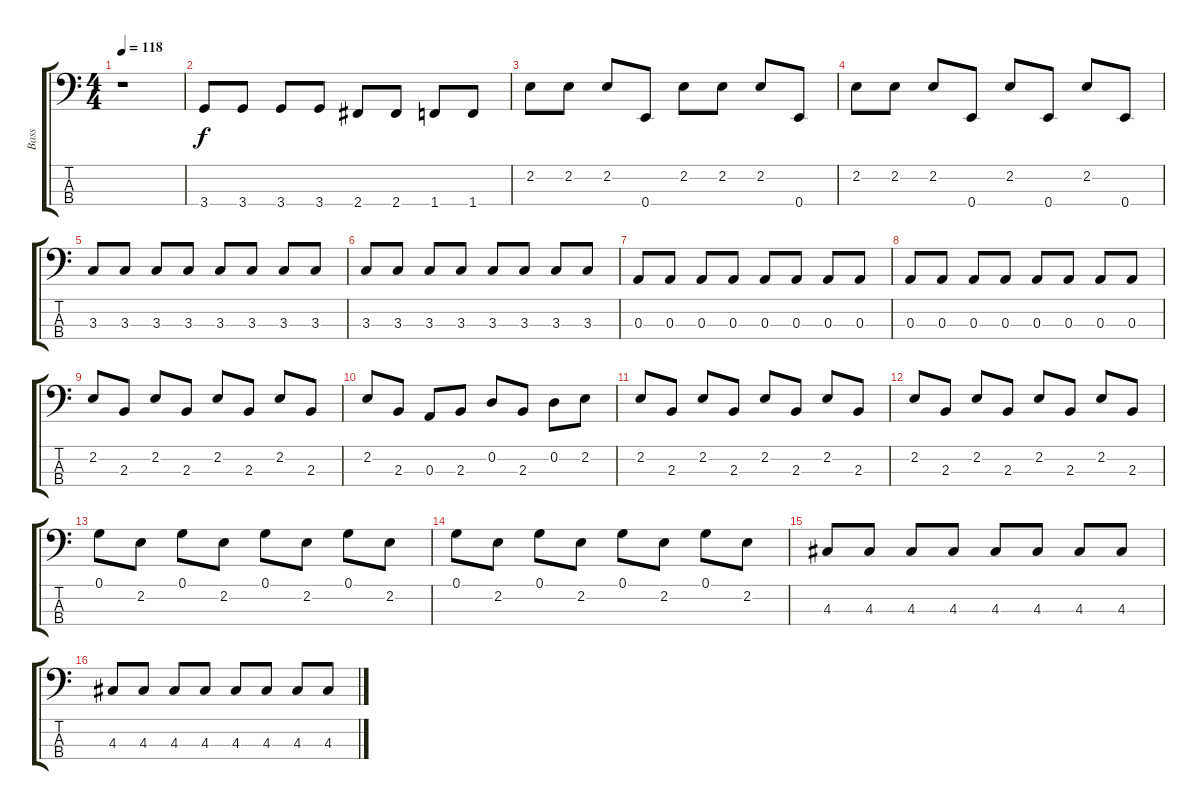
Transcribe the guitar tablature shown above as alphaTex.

\track ("Bass" "Bass") {instrument electricbasspick}
\staff {score tabs}
\tuning (G2 D2 A1 E1) {hide}
\ts (4 4)
\tempo 118
\clef f4
\ks c
r.1{dy f} |
3.4.8 3.4.8 3.4.8 3.4.8 2.4.8 2.4.8 1.4.8 1.4.8 |
2.2.8 2.2.8 2.2.8 0.4.8 2.2.8 2.2.8 2.2.8 0.4.8 |
2.2.8 2.2.8 2.2.8 0.4.8 2.2.8 0.4.8 2.2.8 0.4.8 |
3.3.8 3.3.8 3.3.8 3.3.8 3.3.8 3.3.8 3.3.8 3.3.8 |
3.3.8 3.3.8 3.3.8 3.3.8 3.3.8 3.3.8 3.3.8 3.3.8 |
0.3.8 0.3.8 0.3.8 0.3.8 0.3.8 0.3.8 0.3.8 0.3.8 |
0.3.8 0.3.8 0.3.8 0.3.8 0.3.8 0.3.8 0.3.8 0.3.8 |
2.2.8 2.3.8 2.2.8 2.3.8 2.2.8 2.3.8 2.2.8 2.3.8 |
2.2.8 2.3.8 0.3.8 2.3.8 0.2.8 2.3.8 0.2.8 2.2.8 |
2.2.8 2.3.8 2.2.8 2.3.8 2.2.8 2.3.8 2.2.8 2.3.8 |
2.2.8 2.3.8 2.2.8 2.3.8 2.2.8 2.3.8 2.2.8 2.3.8 |
0.1.8 2.2.8 0.1.8 2.2.8 0.1.8 2.2.8 0.1.8 2.2.8 |
0.1.8 2.2.8 0.1.8 2.2.8 0.1.8 2.2.8 0.1.8 2.2.8 |
4.3.8 4.3.8 4.3.8 4.3.8 4.3.8 4.3.8 4.3.8 4.3.8 |
4.3.8 4.3.8 4.3.8 4.3.8 4.3.8 4.3.8 4.3.8 4.3.8
